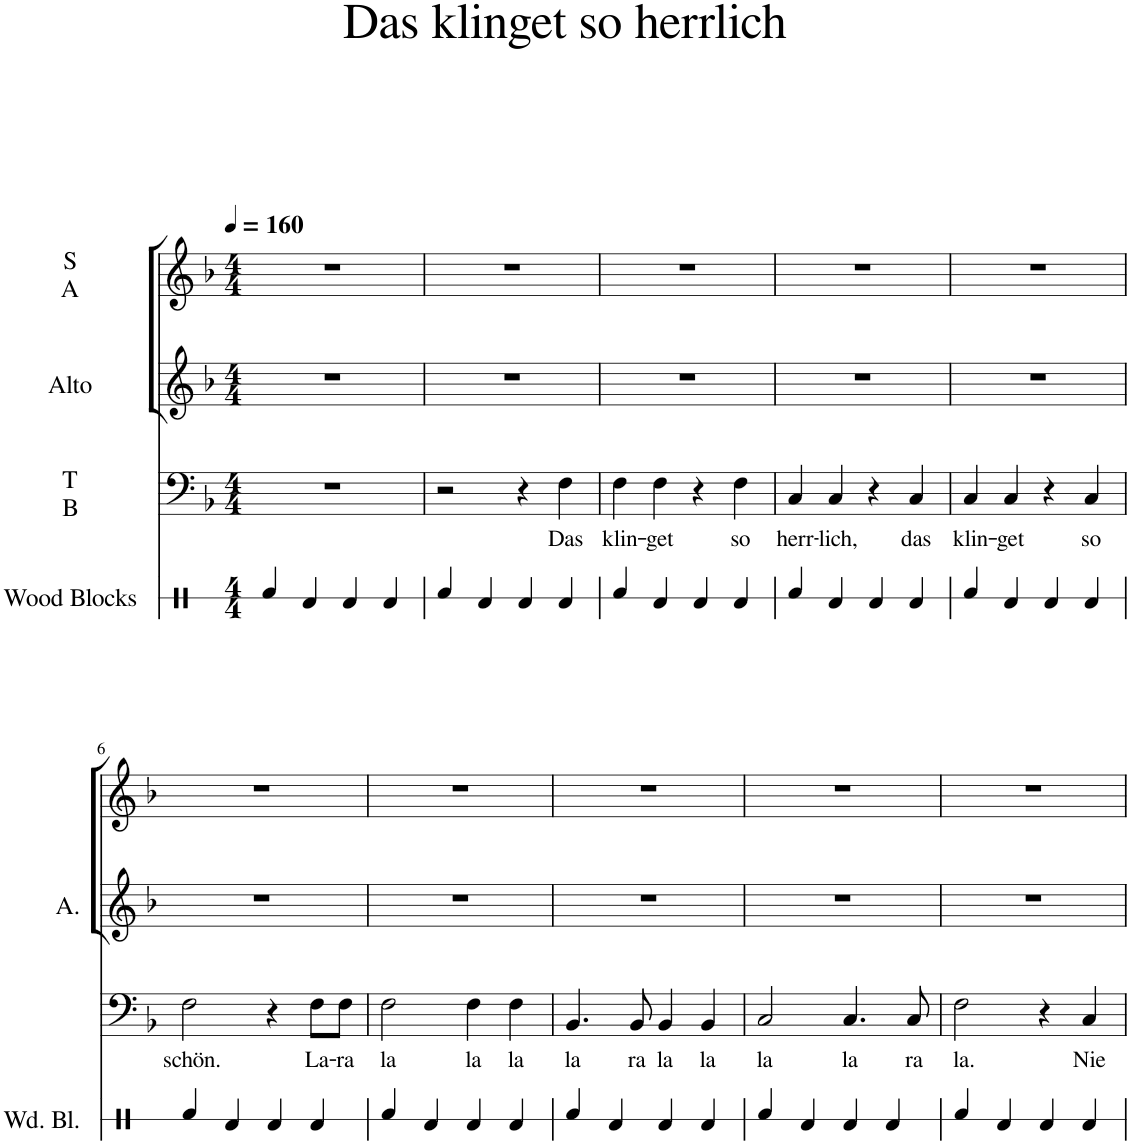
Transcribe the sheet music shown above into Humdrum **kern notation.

**kern	**kern	**text	**kern	**kern
*part4	*part3	*part3	*part2	*part1
*staff4	*staff3	*staff3	*staff2	*staff1
*I"Wood Blocks	*I"T B	*	*I"Alto	*I"S A
*I'Wd. Bl.	*	*	*I'A.	*
*stria1	*	*	*	*
*clefX	*clefF4	*	*clefG2	*clefG2
*k[]	*k[b-]	*	*k[b-]	*k[b-]
*M4/4	*M4/4	*	*M4/4	*M4/4
*MM160	*MM160	*	*MM160	*MM160
=1	=1	=1	=1	=1
4Rf/	1r	.	1r	1r
4Rd/	.	.	.	.
4Rd/	.	.	.	.
4Rd/	.	.	.	.
=2	=2	=2	=2	=2
4Rf/	2r	.	1r	1r
4Rd/	.	.	.	.
4Rd/	4r	.	.	.
!	!	!LO:LY:b	!	!
4Rd/	4F\	Das	.	.
=3	=3	=3	=3	=3
!	!	!LO:LY:b	!	!
4Rf/	4F\	klin-	1r	1r
!	!	!LO:LY:b	!	!
4Rd/	4F\	-get	.	.
4Rd/	4r	.	.	.
!	!	!LO:LY:b	!	!
4Rd/	4F\	so	.	.
=4	=4	=4	=4	=4
!	!	!LO:LY:b	!	!
4Rf/	4C/	herr-	1r	1r
!	!	!LO:LY:b	!	!
4Rd/	4C/	-lich,	.	.
4Rd/	4r	.	.	.
!	!	!LO:LY:b	!	!
4Rd/	4C/	das	.	.
=5	=5	=5	=5	=5
!	!	!LO:LY:b	!	!
4Rf/	4C/	klin-	1r	1r
!	!	!LO:LY:b	!	!
4Rd/	4C/	-get	.	.
4Rd/	4r	.	.	.
!	!	!LO:LY:b	!	!
4Rd/	4C/	so	.	.
!!LO:LB:g=z
=6	=6	=6	=6	=6
!	!	!LO:LY:b	!	!
4Rf/	2F\	schön.	1r	1r
4Rd/	.	.	.	.
4Rd/	4r	.	.	.
!	!	!LO:LY:b	!	!
4Rd/	8F\L	La-	.	.
!	!	!LO:LY:b	!	!
.	8F\J	-ra	.	.
=7	=7	=7	=7	=7
!	!	!LO:LY:b	!	!
4Rf/	2F\	la	1r	1r
4Rd/	.	.	.	.
!	!	!LO:LY:b	!	!
4Rd/	4F\	la	.	.
!	!	!LO:LY:b	!	!
4Rd/	4F\	la	.	.
=8	=8	=8	=8	=8
!	!	!LO:LY:b	!	!
4Rf/	4.BB-/	la	1r	1r
4Rd/	.	.	.	.
!	!	!LO:LY:b	!	!
.	8BB-/	ra	.	.
!	!	!LO:LY:b	!	!
4Rd/	4BB-/	la	.	.
!	!	!LO:LY:b	!	!
4Rd/	4BB-/	la	.	.
=9	=9	=9	=9	=9
!	!	!LO:LY:b	!	!
4Rf/	2C/	la	1r	1r
4Rd/	.	.	.	.
!	!	!LO:LY:b	!	!
4Rd/	4.C/	la	.	.
4Rd/	.	.	.	.
!	!	!LO:LY:b	!	!
.	8C/	ra	.	.
=10	=10	=10	=10	=10
!	!	!LO:LY:b	!	!
4Rf/	2F\	la.	1r	1r
4Rd/	.	.	.	.
4Rd/	4r	.	.	.
!	!	!LO:LY:b	!	!
4Rd/	4C/	Nie	.	.
=	=	=	=	=
*-	*-	*-	*-	*-
